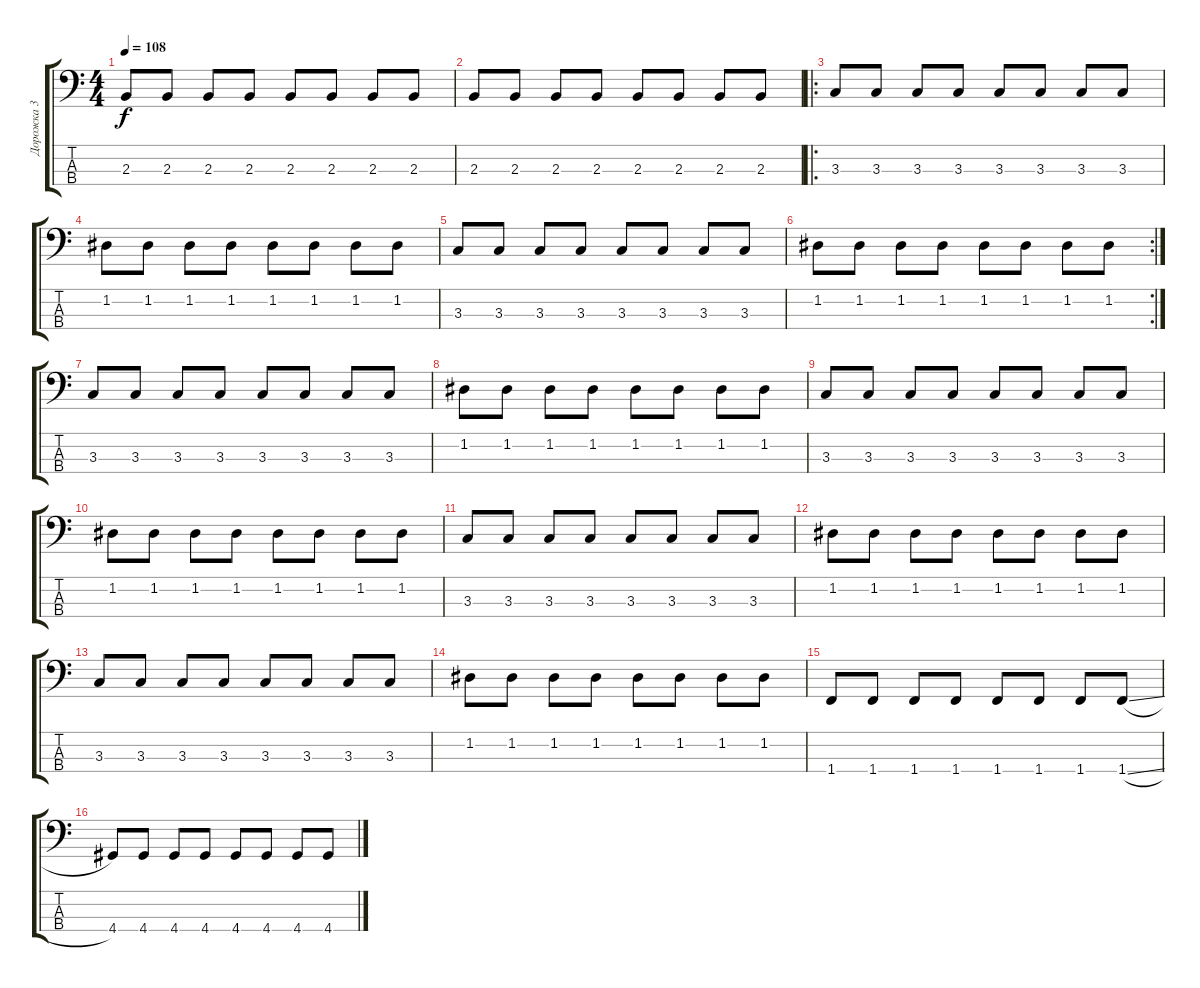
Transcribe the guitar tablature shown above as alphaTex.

\track ("Дорожка 3" "Дорожка 3") {instrument electricbassfinger}
\staff {score tabs}
\tuning (G2 D2 A1 E1) {hide}
\ts (4 4)
\tempo 108
\clef f4
\ks c
2.3.8{dy f} 2.3.8 2.3.8 2.3.8 2.3.8 2.3.8 2.3.8 2.3.8 |
2.3.8 2.3.8 2.3.8 2.3.8 2.3.8 2.3.8 2.3.8 2.3.8 |
\ro
3.3.8 3.3.8 3.3.8 3.3.8 3.3.8 3.3.8 3.3.8 3.3.8 |
1.2.8 1.2.8 1.2.8 1.2.8 1.2.8 1.2.8 1.2.8 1.2.8 |
3.3.8 3.3.8 3.3.8 3.3.8 3.3.8 3.3.8 3.3.8 3.3.8 |
\rc 2
1.2.8 1.2.8 1.2.8 1.2.8 1.2.8 1.2.8 1.2.8 1.2.8 |
3.3.8 3.3.8 3.3.8 3.3.8 3.3.8 3.3.8 3.3.8 3.3.8 |
1.2.8 1.2.8 1.2.8 1.2.8 1.2.8 1.2.8 1.2.8 1.2.8 |
3.3.8 3.3.8 3.3.8 3.3.8 3.3.8 3.3.8 3.3.8 3.3.8 |
1.2.8 1.2.8 1.2.8 1.2.8 1.2.8 1.2.8 1.2.8 1.2.8 |
3.3.8 3.3.8 3.3.8 3.3.8 3.3.8 3.3.8 3.3.8 3.3.8 |
1.2.8 1.2.8 1.2.8 1.2.8 1.2.8 1.2.8 1.2.8 1.2.8 |
3.3.8 3.3.8 3.3.8 3.3.8 3.3.8 3.3.8 3.3.8 3.3.8 |
1.2.8 1.2.8 1.2.8 1.2.8 1.2.8 1.2.8 1.2.8 1.2.8 |
1.4.8 1.4.8 1.4.8 1.4.8 1.4.8 1.4.8 1.4.8 1.4{sl}.8 |
4.4.8 4.4.8 4.4.8 4.4.8 4.4.8 4.4.8 4.4.8 4.4.8
